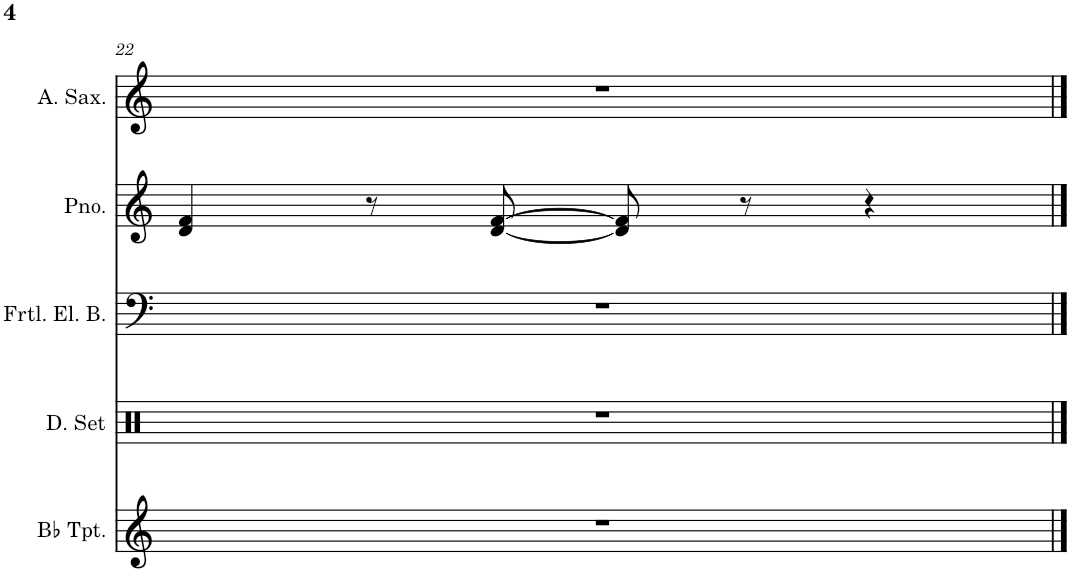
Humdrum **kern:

**kern	**kern	**kern	**kern	**kern
*part5	*part4	*part3	*part2	*part1
*staff5	*staff4	*staff3	*staff2	*staff1
*I"Bb Trumpet	*I"Drumset	*I"Fretless Electric Bass	*I"Piano	*I"Alto Saxophone
*I'Bb Tpt.	*I'D. Set	*I'Frtl. El. B.	*I'Pno.	*I'A. Sax.
!!LO:PB:g=z
*clefG2	*clefX	*clefF4	*clefG2	*clefG2
*Trd1c2	*	*Trd7c12	*	*Trd5c9
*k[]	*k[]	*k[]	*k[]	*k[]
*M4/4	*M4/4	*M4/4	*M4/4	*M4/4
=22	=22	=22	=22	=22
1r	1r	1r	4d/ 4f/	1r
.	.	.	8r	.
.	.	.	[8d/ [8f/	.
.	.	.	8d/] 8f/]	.
.	.	.	8r	.
.	.	.	4r	.
==	==	==	==	==
*-	*-	*-	*-	*-
